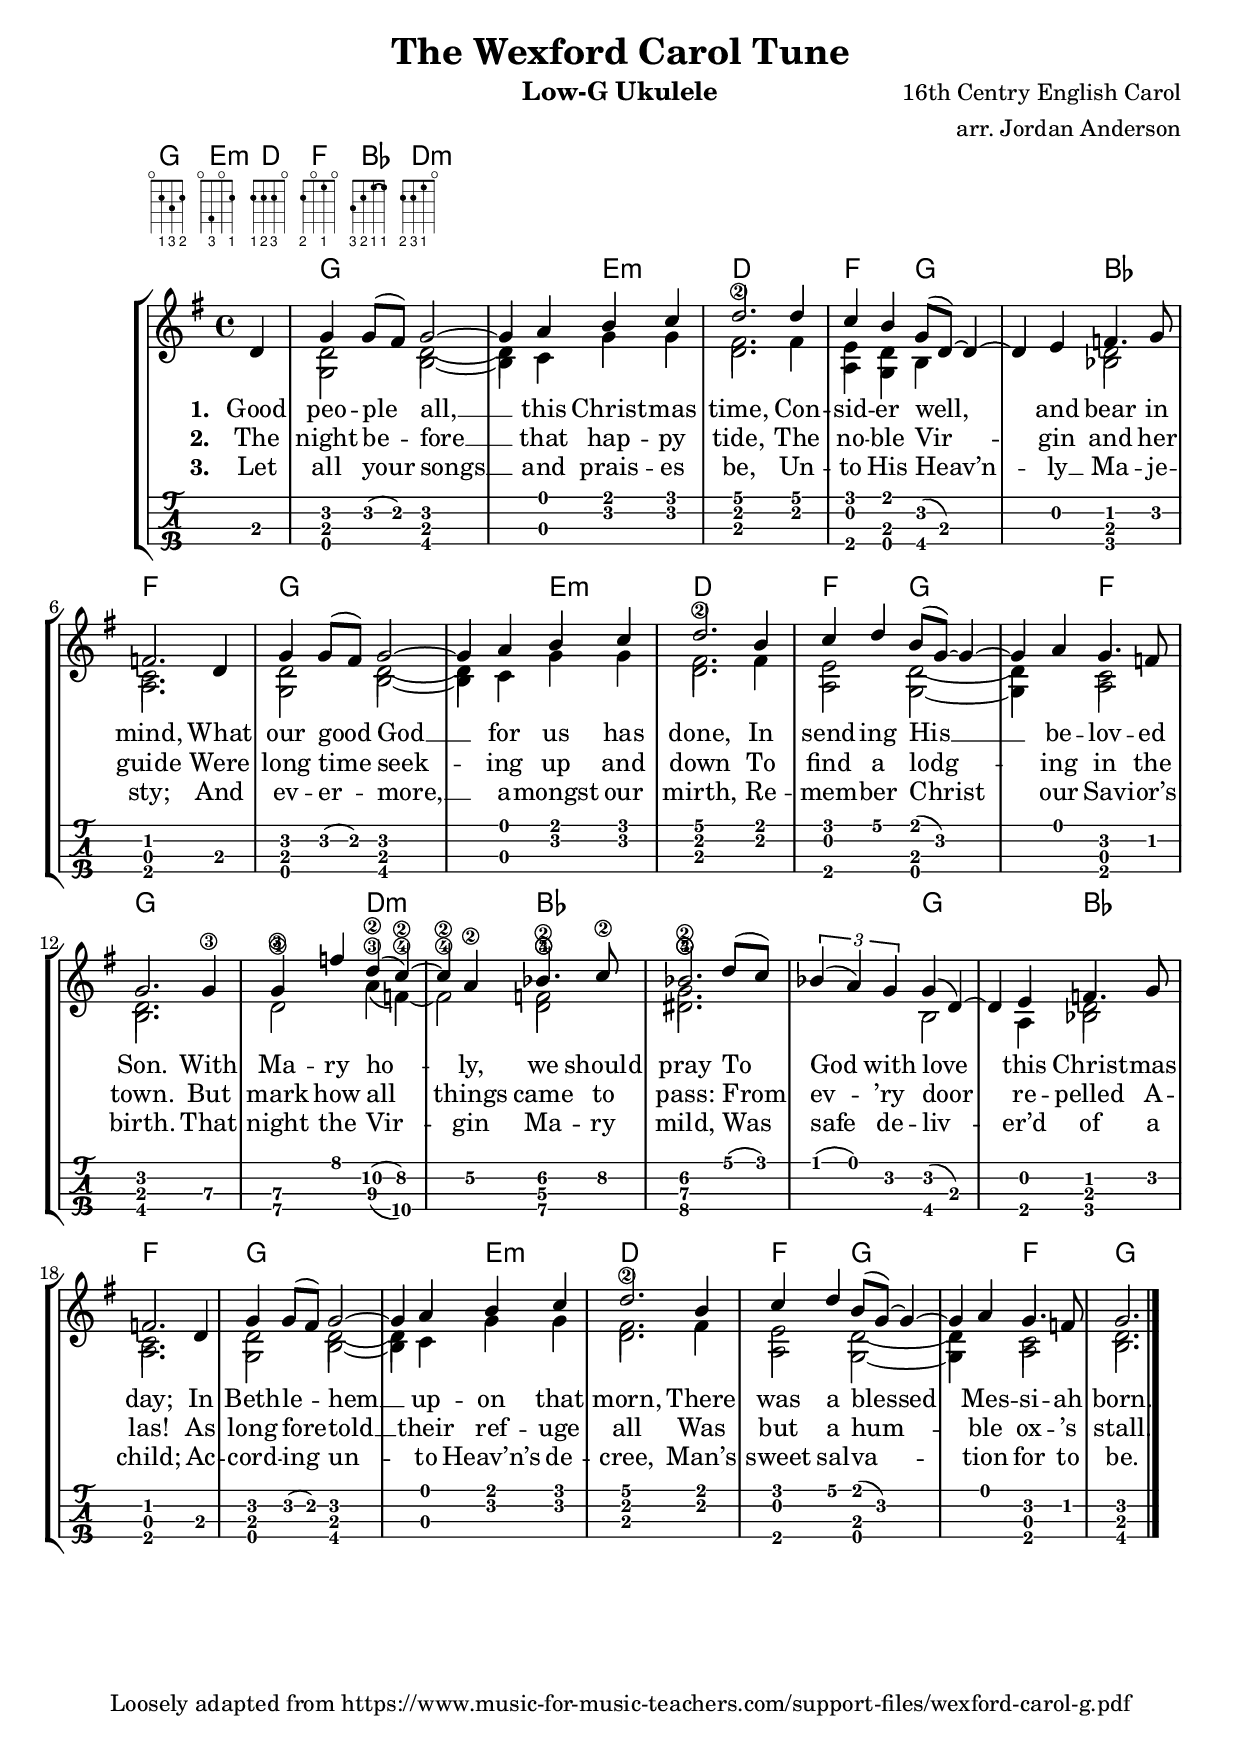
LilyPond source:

\version "2.20.0"
\include "The_Wexford_Carol-include.ily"
\header {
      instrument = "Low-G Ukulele"
}

\score {
  <<
    \new ChordNames {
      \TopChords
    }
    \new FretBoards {
      \set Staff.stringTunings = #ukulele-tuning
      \TopChords
    }
  >>
}

\score {
  \layout { }
  \midi {\tempo 4 = 120}
  <<
    \new ChordNames \StaffChords
    \new StaffGroup <<
      \new Staff <<
        \time 4/4
        \clef treble
        \key g \major
        \set Staff.midiInstrument = "acoustic guitar (nylon)"
        \new Voice = "melodyVoice" { \voiceOne \sopMusic }
        \new Voice { \voiceTwo \altoMusic }
        \new Voice { \voiceTwo \tenorMusic }
        \new Lyrics \lyricsto "melodyVoice" \verseOne
        \new Lyrics \lyricsto "melodyVoice" \verseTwo
        \new Lyrics \lyricsto "melodyVoice" \verseThree
        % Too many verses doesn't fit, use leadsheet or tab-only
        %\new Lyrics \lyricsto "melodyVoice" \verseFour
        %\new Lyrics \lyricsto "melodyVoice" \verseFive
        %\new Lyrics \lyricsto "melodyVoice" \verseSix
      >>

      \new TabStaff <<
        \set TabStaff.stringTunings = #low-g-ukulele-tuning
        \absolute <<
          \new TabVoice { \voiceOne \sopMusic }
          \new TabVoice { \voiceTwo \altoMusic }
          \new TabVoice { \voiceTwo \tenorMusic }
        >>
      >>
    >>
  >>
}
